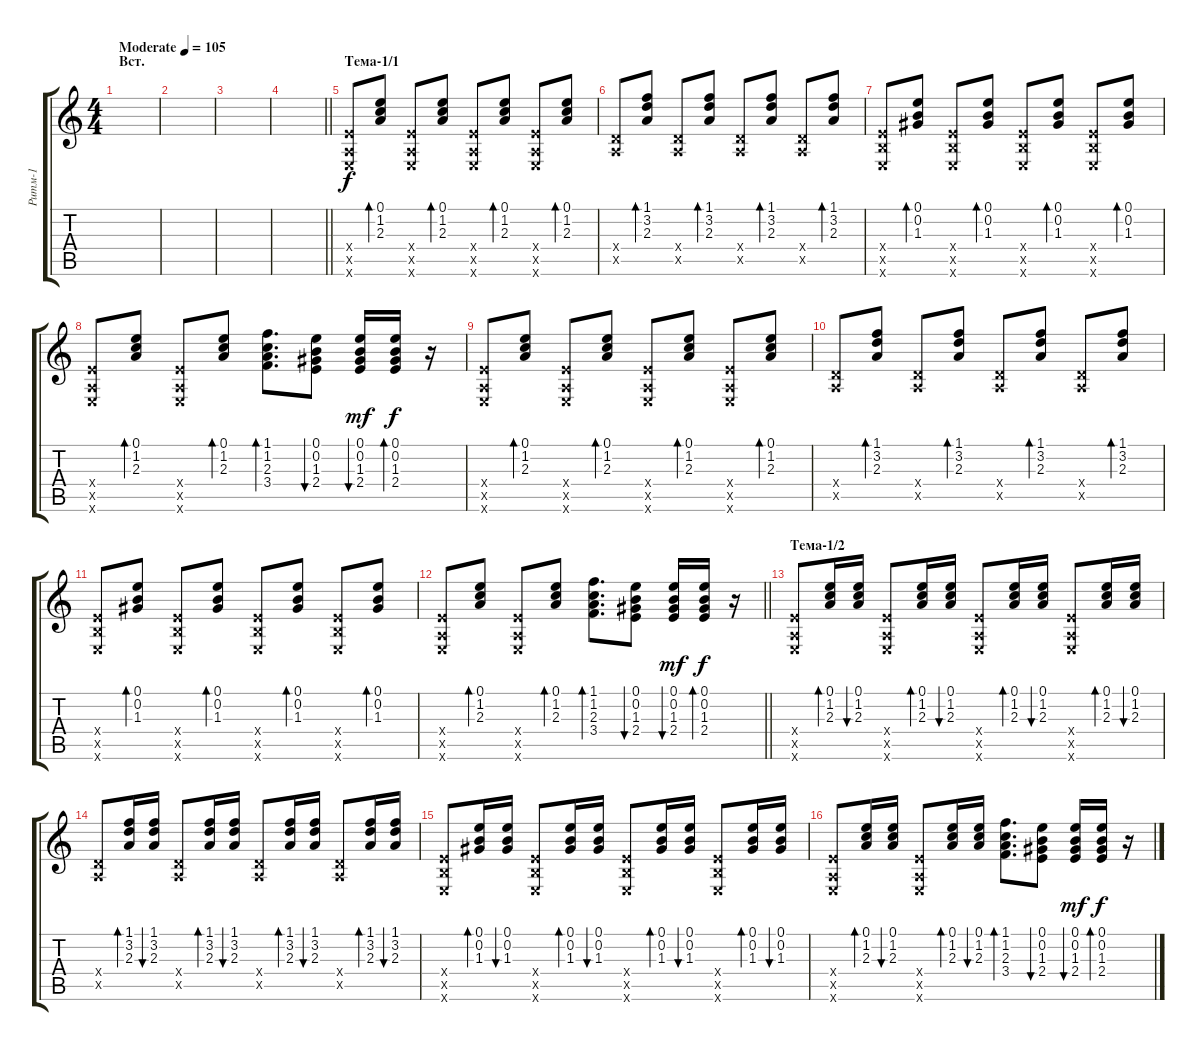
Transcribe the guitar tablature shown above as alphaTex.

\track ("Ритм-1" "Ритм-1") {instrument acousticguitarsteel}
\staff {score tabs}
\tuning (E4 B3 G3 D3 A2 E2) {hide}
\ts (4 4)
\section ("" "Вст.")
\tempo (105 "Moderate")
\clef g2
\ks c
|
|
|
\barLineRight lightlight
|
\section ("" "Тема-1/1")
(2.4{x} 0.5{x} 0.6{x}).8 (0.1 1.2 2.3).8{bd 60} (2.4{x} 0.5{x} 0.6{x}).8 (0.1 1.2 2.3).8{bd 60} (2.4{x} 0.5{x} 0.6{x}).8 (0.1 1.2 2.3).8{bd 60} (2.4{x} 0.5{x} 0.6{x}).8 (0.1 1.2 2.3).8{bd 60} |
(0.4{x} 0.5{x}).8 (1.1 3.2 2.3).8{bd 60} (0.4{x} 0.5{x}).8 (1.1 3.2 2.3).8{bd 60} (0.4{x} 0.5{x}).8 (1.1 3.2 2.3).8{bd 60} (0.4{x} 0.5{x}).8 (1.1 3.2 2.3).8{bd 60} |
(2.4{x} 2.5{x} 0.6{x}).8 (0.1 0.2 1.3).8{bd 60} (2.4{x} 2.5{x} 0.6{x}).8 (0.1 0.2 1.3).8{bd 60} (2.4{x} 2.5{x} 0.6{x}).8 (0.1 0.2 1.3).8{bd 60} (2.4{x} 2.5{x} 0.6{x}).8 (0.1 0.2 1.3).8{bd 60} |
(2.4{x} 0.5{x} 0.6{x}).8 (0.1 1.2 2.3).8{bd 60} (2.4{x} 0.5{x} 0.6{x}).8 (0.1 1.2 2.3).8{bd 60} (1.1 1.2 2.3 3.4).8{d bd 60} (0.1 0.2 1.3 2.4).8{bu 60} (0.1 0.2 1.3 2.4).16{bu 60 dy mf} (0.1 0.2 1.3 2.4).16{bd 60 dy f} r.16 |
(2.4{x} 0.5{x} 0.6{x}).8 (0.1 1.2 2.3).8{bd 60} (2.4{x} 0.5{x} 0.6{x}).8 (0.1 1.2 2.3).8{bd 60} (2.4{x} 0.5{x} 0.6{x}).8 (0.1 1.2 2.3).8{bd 60} (2.4{x} 0.5{x} 0.6{x}).8 (0.1 1.2 2.3).8{bd 60} |
(0.4{x} 0.5{x}).8 (1.1 3.2 2.3).8{bd 60} (0.4{x} 0.5{x}).8 (1.1 3.2 2.3).8{bd 60} (0.4{x} 0.5{x}).8 (1.1 3.2 2.3).8{bd 60} (0.4{x} 0.5{x}).8 (1.1 3.2 2.3).8{bd 60} |
(2.4{x} 2.5{x} 0.6{x}).8 (0.1 0.2 1.3).8{bd 60} (2.4{x} 2.5{x} 0.6{x}).8 (0.1 0.2 1.3).8{bd 60} (2.4{x} 2.5{x} 0.6{x}).8 (0.1 0.2 1.3).8{bd 60} (2.4{x} 2.5{x} 0.6{x}).8 (0.1 0.2 1.3).8{bd 60} |
\barLineRight lightlight
(2.4{x} 0.5{x} 0.6{x}).8 (0.1 1.2 2.3).8{bd 60} (2.4{x} 0.5{x} 0.6{x}).8 (0.1 1.2 2.3).8{bd 60} (1.1 1.2 2.3 3.4).8{d bd 60} (0.1 0.2 1.3 2.4).8{bu 60} (0.1 0.2 1.3 2.4).16{bu 60 dy mf} (0.1 0.2 1.3 2.4).16{bd 60 dy f} r.16 |
\section ("" "Тема-1/2")
(2.4{x} 0.5{x} 0.6{x}).8 (0.1 1.2 2.3).16{bd 60} (0.1 1.2 2.3).16{bu 60} (2.4{x} 0.5{x} 0.6{x}).8 (0.1 1.2 2.3).16{bd 60} (0.1 1.2 2.3).16{bu 60} (2.4{x} 0.5{x} 0.6{x}).8 (0.1 1.2 2.3).16{bd 60} (0.1 1.2 2.3).16{bu 60} (2.4{x} 0.5{x} 0.6{x}).8 (0.1 1.2 2.3).16{bd 60} (0.1 1.2 2.3).16{bu 60} |
(0.4{x} 0.5{x}).8 (1.1 3.2 2.3).16{bd 60} (1.1 3.2 2.3).16{bu 60} (0.4{x} 0.5{x}).8 (1.1 3.2 2.3).16{bd 60} (1.1 3.2 2.3).16{bu 60} (0.4{x} 0.5{x}).8 (1.1 3.2 2.3).16{bd 60} (1.1 3.2 2.3).16{bu 60} (0.4{x} 0.5{x}).8 (1.1 3.2 2.3).16{bd 60} (1.1 3.2 2.3).16{bu 60} |
(2.4{x} 2.5{x} 0.6{x}).8 (0.1 0.2 1.3).16{bd 60} (0.1 0.2 1.3).16{bu 60} (2.4{x} 2.5{x} 0.6{x}).8 (0.1 0.2 1.3).16{bd 60} (0.1 0.2 1.3).16{bu 60} (2.4{x} 2.5{x} 0.6{x}).8 (0.1 0.2 1.3).16{bd 60} (0.1 0.2 1.3).16{bu 60} (2.4{x} 2.5{x} 0.6{x}).8 (0.1 0.2 1.3).16{bd 60} (0.1 0.2 1.3).16{bu 60} |
(2.4{x} 0.5{x} 0.6{x}).8 (0.1 1.2 2.3).16{bd 60} (0.1 1.2 2.3).16{bu 60} (2.4{x} 0.5{x} 0.6{x}).8 (0.1 1.2 2.3).16{bd 60} (0.1 1.2 2.3).16{bu 60} (1.1 1.2 2.3 3.4).8{d bd 60} (0.1 0.2 1.3 2.4).8{bu 60} (0.1 0.2 1.3 2.4).16{bu 60 dy mf} (0.1 0.2 1.3 2.4).16{bd 60 dy f} r.16
